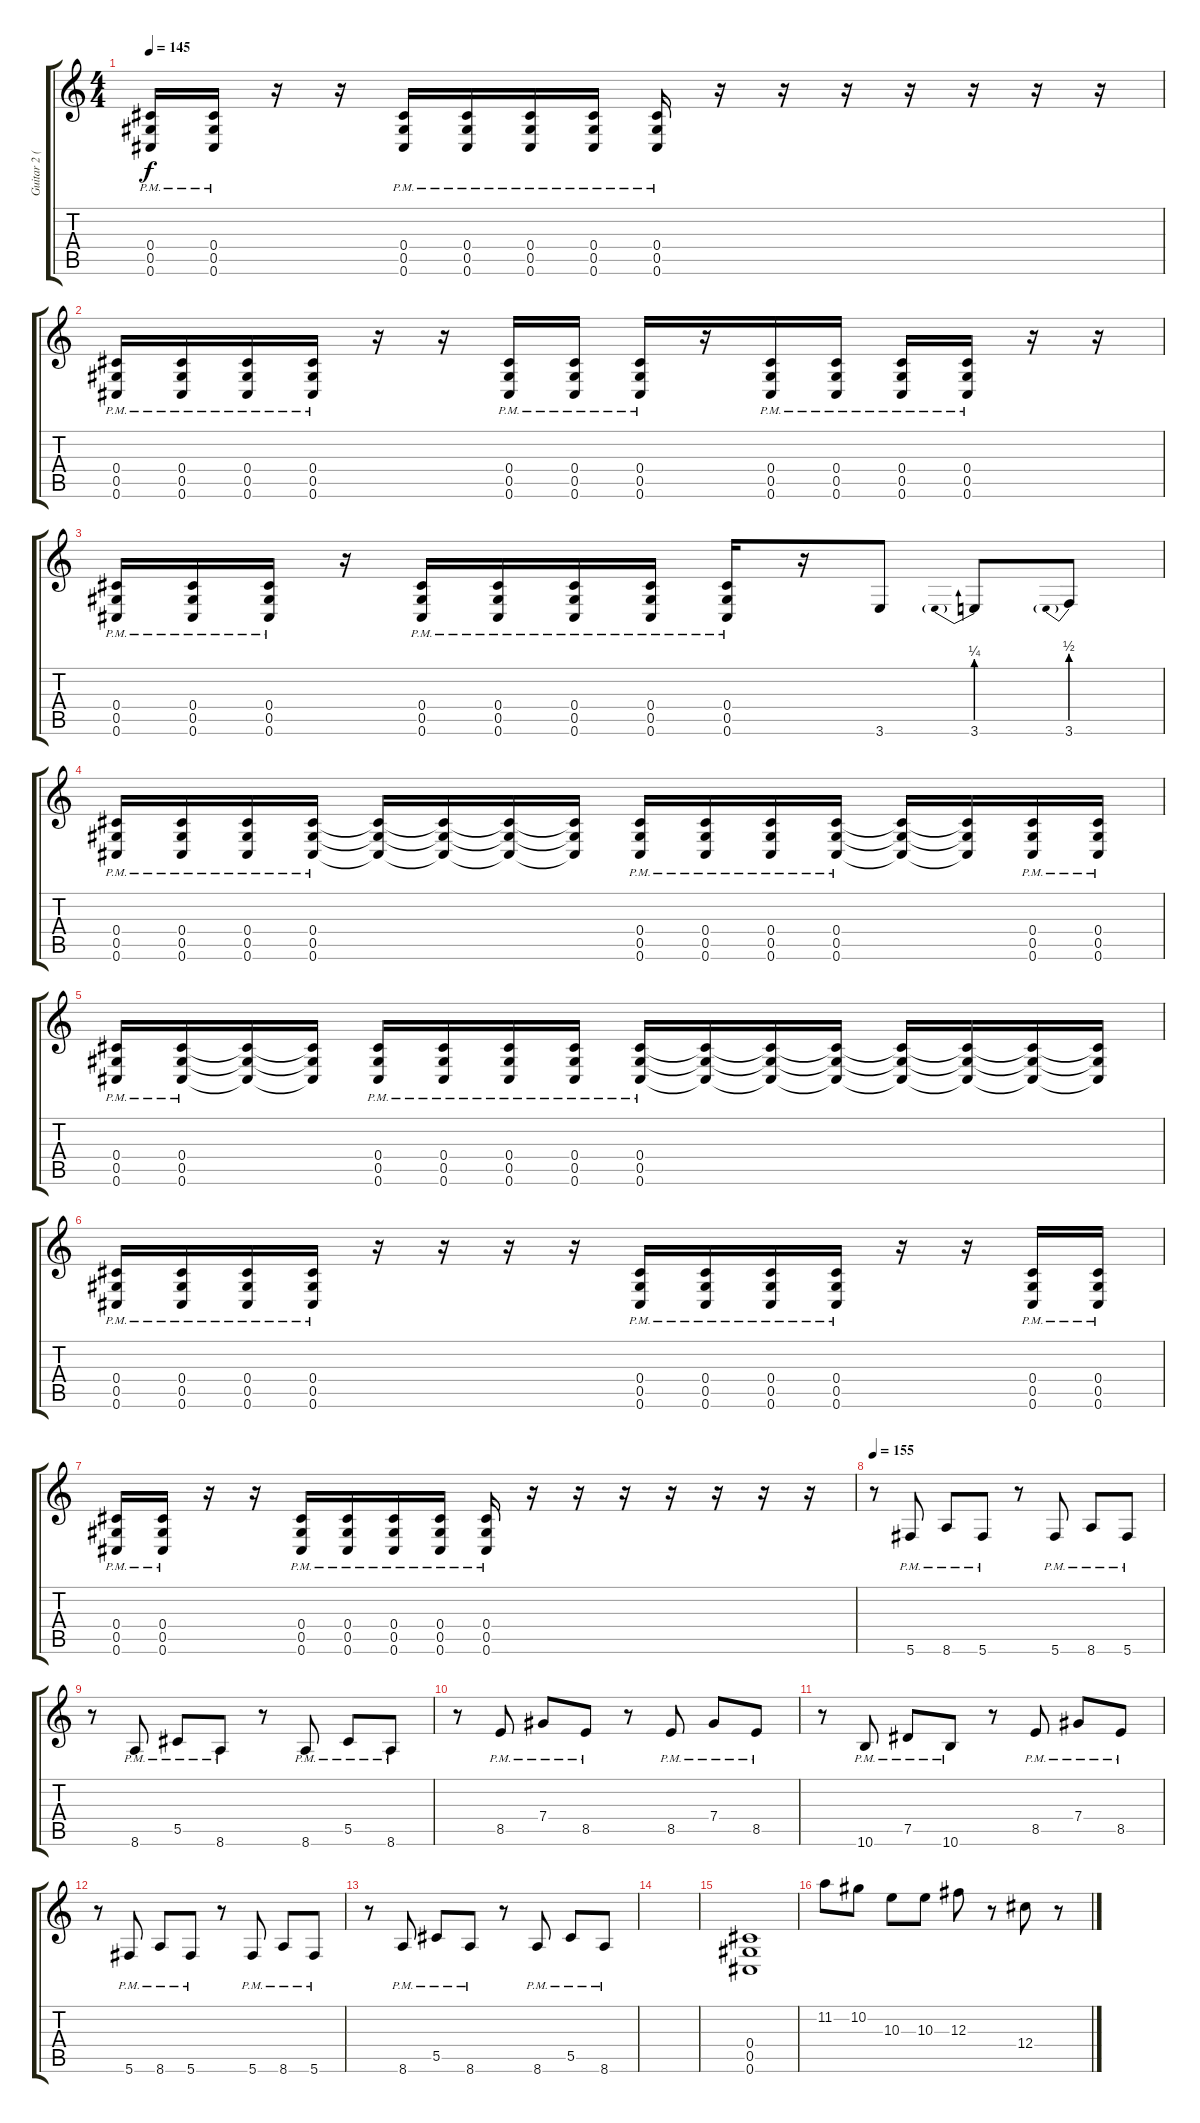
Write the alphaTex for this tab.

\track ("Guitar 2 (Drop C#)" "Guitar 2 (") {instrument distortionguitar}
\staff {score tabs}
\tuning (Eb4 Bb3 Gb3 Db3 Ab2 Db2) {hide}
\ts (4 4)
\tempo 145
\clef g2
\ks c
(0.4{pm} 0.5{pm} 0.6{pm}).16{dy f} (0.4{pm} 0.5{pm} 0.6{pm}).16 r.16 r.16 (0.4{pm} 0.5{pm} 0.6{pm}).16 (0.4{pm} 0.5{pm} 0.6{pm}).16 (0.4{pm} 0.5{pm} 0.6{pm}).16 (0.4{pm} 0.5{pm} 0.6{pm}).16 (0.4{pm} 0.5{pm} 0.6{pm}).16 r.16 r.16 r.16 r.16 r.16 r.16 r.16 |
(0.4{pm} 0.5{pm} 0.6{pm}).16 (0.4{pm} 0.5{pm} 0.6{pm}).16 (0.4{pm} 0.5{pm} 0.6{pm}).16 (0.4{pm} 0.5{pm} 0.6{pm}).16 r.16 r.16 (0.4{pm} 0.5{pm} 0.6{pm}).16 (0.4{pm} 0.5{pm} 0.6{pm}).16 (0.4{pm} 0.5{pm} 0.6{pm}).16 r.16 (0.4{pm} 0.5{pm} 0.6{pm}).16 (0.4{pm} 0.5{pm} 0.6{pm}).16 (0.4{pm} 0.5{pm} 0.6{pm}).16 (0.4{pm} 0.5{pm} 0.6{pm}).16 r.16 r.16 |
(0.4{pm} 0.5{pm} 0.6{pm}).16 (0.4{pm} 0.5{pm} 0.6{pm}).16 (0.4{pm} 0.5{pm} 0.6{pm}).16 r.16 (0.4{pm} 0.5{pm} 0.6{pm}).16 (0.4{pm} 0.5{pm} 0.6{pm}).16 (0.4{pm} 0.5{pm} 0.6{pm}).16 (0.4{pm} 0.5{pm} 0.6{pm}).16 (0.4{pm} 0.5{pm} 0.6{pm}).16 r.16 3.6.8 3.6{be (prebend 0 1 60 1)}.8 3.6{be (prebend 0 2 60 2)}.8 |
(0.4{pm} 0.5{pm} 0.6{pm}).16 (0.4{pm} 0.5{pm} 0.6{pm}).16 (0.4{pm} 0.5{pm} 0.6{pm}).16 (0.4{pm} 0.5{pm} 0.6{pm}).16 (0.4{t} 0.5{t} 0.6{t}).16 (0.4{t} 0.5{t} 0.6{t}).16 (0.4{t} 0.5{t} 0.6{t}).16 (0.4{t} 0.5{t} 0.6{t}).16 (0.4{pm} 0.5{pm} 0.6{pm}).16 (0.4{pm} 0.5{pm} 0.6{pm}).16 (0.4{pm} 0.5{pm} 0.6{pm}).16 (0.4{pm} 0.5{pm} 0.6{pm}).16 (0.4{t} 0.5{t} 0.6{t}).16 (0.4{t} 0.5{t} 0.6{t}).16 (0.4{pm} 0.5{pm} 0.6{pm}).16 (0.4{pm} 0.5{pm} 0.6{pm}).16 |
(0.4{pm} 0.5{pm} 0.6{pm}).16 (0.4{pm} 0.5{pm} 0.6{pm}).16 (0.4{t} 0.5{t} 0.6{t}).16 (0.4{t} 0.5{t} 0.6{t}).16 (0.4{pm} 0.5{pm} 0.6{pm}).16 (0.4{pm} 0.5{pm} 0.6{pm}).16 (0.4{pm} 0.5{pm} 0.6{pm}).16 (0.4{pm} 0.5{pm} 0.6{pm}).16 (0.4{pm} 0.5{pm} 0.6{pm}).16 (0.4{t} 0.5{t} 0.6{t}).16 (0.4{t} 0.5{t} 0.6{t}).16 (0.4{t} 0.5{t} 0.6{t}).16 (0.4{t} 0.5{t} 0.6{t}).16 (0.4{t} 0.5{t} 0.6{t}).16 (0.4{t} 0.5{t} 0.6{t}).16 (0.4{t} 0.5{t} 0.6{t}).16 |
(0.4{pm} 0.5{pm} 0.6{pm}).16 (0.4{pm} 0.5{pm} 0.6{pm}).16 (0.4{pm} 0.5{pm} 0.6{pm}).16 (0.4{pm} 0.5{pm} 0.6{pm}).16 r.16 r.16 r.16 r.16 (0.4{pm} 0.5{pm} 0.6{pm}).16 (0.4{pm} 0.5{pm} 0.6{pm}).16 (0.4{pm} 0.5{pm} 0.6{pm}).16 (0.4{pm} 0.5{pm} 0.6{pm}).16 r.16 r.16 (0.4{pm} 0.5{pm} 0.6{pm}).16 (0.4{pm} 0.5{pm} 0.6{pm}).16 |
(0.4{pm} 0.5{pm} 0.6{pm}).16 (0.4{pm} 0.5{pm} 0.6{pm}).16 r.16 r.16 (0.4{pm} 0.5{pm} 0.6{pm}).16 (0.4{pm} 0.5{pm} 0.6{pm}).16 (0.4{pm} 0.5{pm} 0.6{pm}).16 (0.4{pm} 0.5{pm} 0.6{pm}).16 (0.4{pm} 0.5{pm} 0.6{pm}).16 r.16 r.16 r.16 r.16 r.16 r.16 r.16 |
\tempo 155
r.8 5.6{pm}.8 8.6{pm}.8 5.6{pm}.8 r.8 5.6{pm}.8 8.6{pm}.8 5.6{pm}.8 |
r.8 8.6{pm}.8 5.5{pm}.8 8.6{pm}.8 r.8 8.6{pm}.8 5.5{pm}.8 8.6{pm}.8 |
r.8 8.5{pm}.8 7.4{pm}.8 8.5{pm}.8 r.8 8.5{pm}.8 7.4{pm}.8 8.5{pm}.8 |
r.8 10.6{pm}.8 7.5{pm}.8 10.6{pm}.8 r.8 8.5{pm}.8 7.4{pm}.8 8.5{pm}.8 |
r.8 5.6{pm}.8 8.6{pm}.8 5.6{pm}.8 r.8 5.6{pm}.8 8.6{pm}.8 5.6{pm}.8 |
r.8 8.6{pm}.8 5.5{pm}.8 8.6{pm}.8 r.8 8.6{pm}.8 5.5{pm}.8 8.6{pm}.8 |
|
(0.4 0.5 0.6).1{volume 7} |
11.2.8 10.2.8 10.3.8 10.3.8 12.3.8 r.8 12.4.8 r.8
